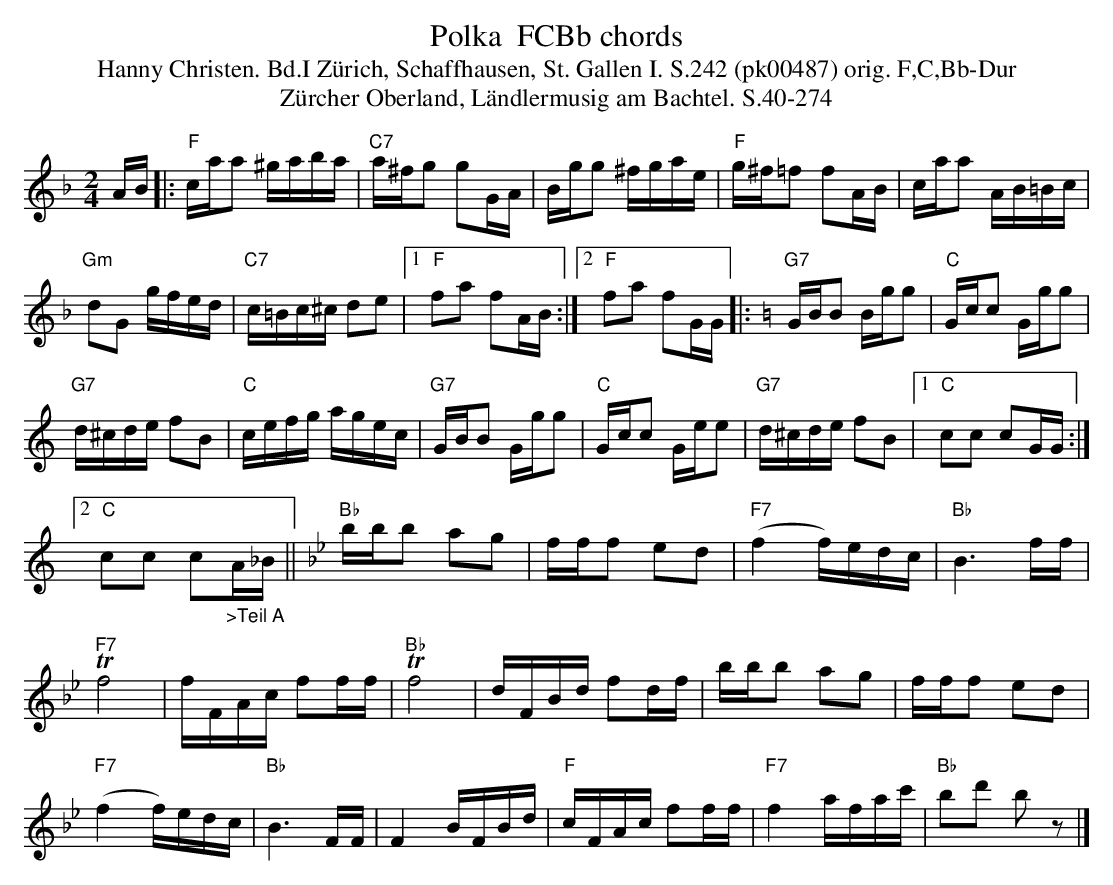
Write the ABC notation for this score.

X:1
T: Polka  FCBb chords
T:Hanny Christen. Bd.I Zürich, Schaffhausen, St. Gallen I. S.242 (pk00487) orig. F,C,Bb-Dur
T: Z\"urcher Oberland, L\"andlermusig am Bachtel. S.40-274
M:2/4
L:1/16
K:F %%MIDI gchordon
AB |: "F"caa2 ^gaba | "C7"a^fg2 g2GA | Bgg2 ^fgae | "F"g^f=f2 f2AB | caa2 AB=Bc |
"Gm"d2G2 gfed | "C7"c=Bc^c d2e2 |1 "F"f2a2 f2AB :|2 "F"f2a2 f2GG |: [K:C] "G7"GBB2 Bgg2 | "C"Gcc2 Ggg2 |
"G7"d^cde f2B2 | "C"cefg agec | "G7"GBB2 Ggg2 | "C"Gcc2 Gee2 | "G7"d^cde f2B2 |1 "C"c2c2 c2GG :|2
"C"c2c2 c2"_>Teil A"A_B || [K:Bb] "Bb"bbb2 a2g2 | fff2 e2d2 | "F7"(f4f)edc | "Bb"B6ff |
"F7"Tf8 | fFAc f2ff | "Bb"Tf8 | dFBd f2df | bbb2 a2g2 | fff2 e2d2 |
"F7"(f4f)edc | "Bb"B6FF | F4 BFBd | "F"cFAc f2ff | "F7"f4 afac' | "Bb"b2d'2 b2z2 |]
